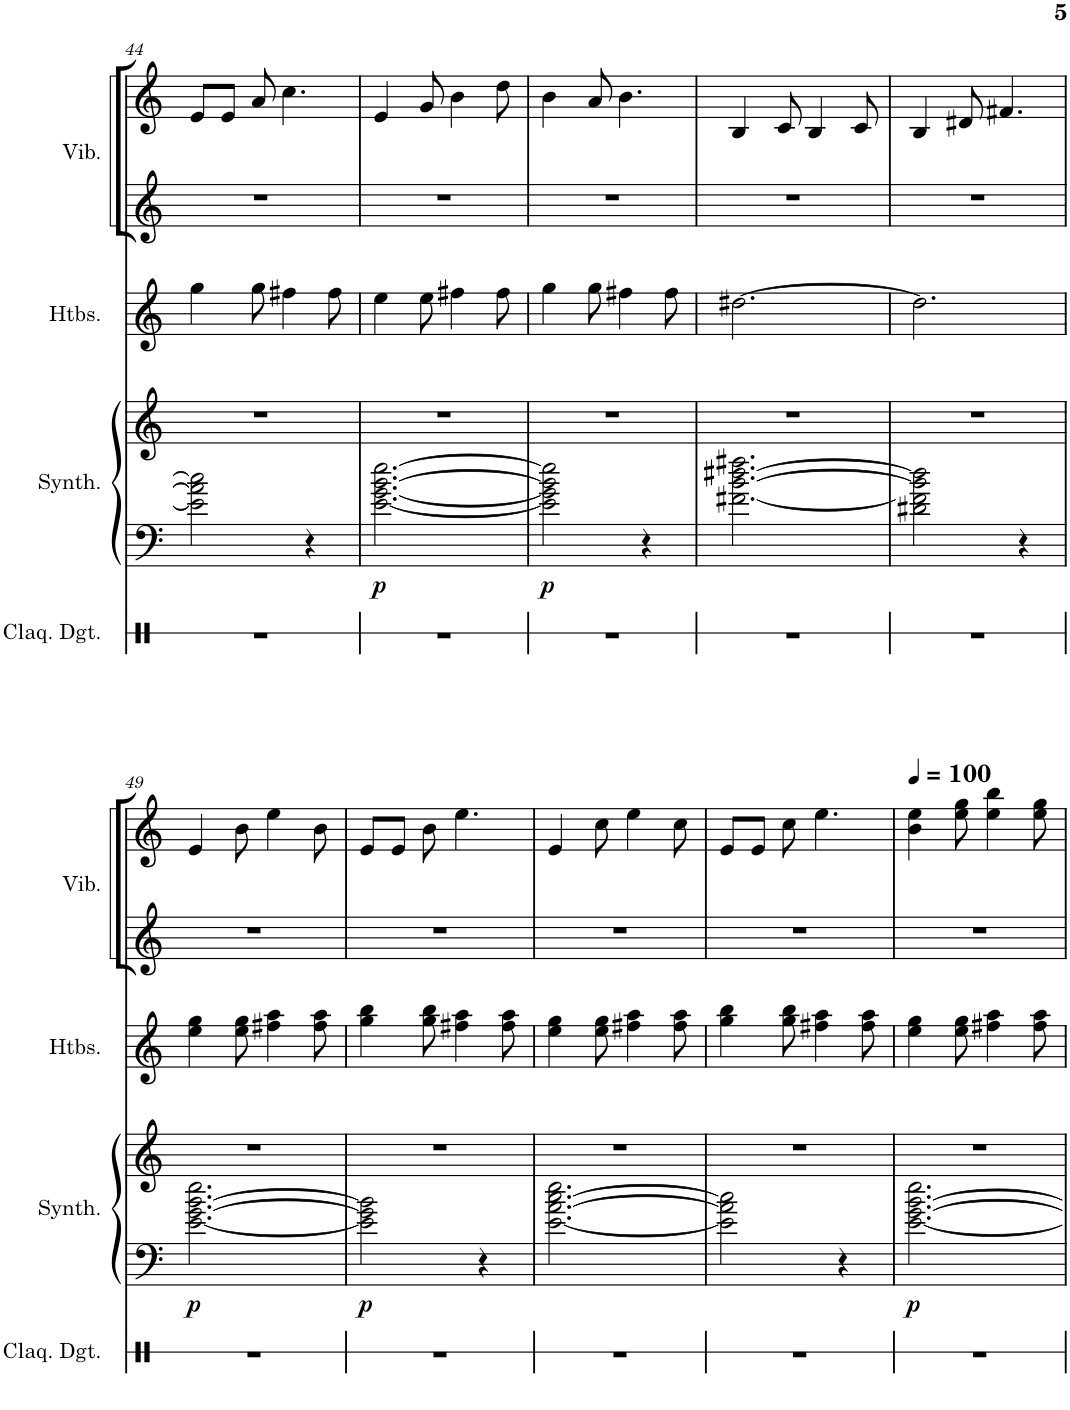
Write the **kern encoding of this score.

**kern	**kern	**kern	**dynam	**kern	**kern	**kern
*part4	*part3	*part3	*part3	*part2	*part1	*part1
*staff6	*staff5	*staff4	*staff4/5	*staff3	*staff2	*staff1
*I"Claquement de doigts	*I"Synthétiseur chaud	*	*	*I"Hautbois	*I"Vibraphone	*
*I'Claq. Dgt.	*I'Synth.	*	*	*I'Htbs.	*I'Vib.	*
!!LO:PB:g=z
*clefX	*clefF4	*clefG2	*	*clefG2	*clefG2	*clefG2
*k[]	*k[]	*k[]	*	*k[]	*k[]	*k[]
*M3/4	*M3/4	*M3/4	*	*M3/4	*M3/4	*M3/4
=44	=44	=44	=44	=44	=44	=44
2.r	2e\] 2a\] 2cc\]	2.r	.	4gg\	2.r	8e/L
.	.	.	.	.	.	8e/J
.	.	.	.	8gg\	.	8a/
.	.	.	.	4ff#X\	.	4.cc\
.	4r	.	.	.	.	.
.	.	.	.	8ff#\	.	.
=45	=45	=45	=45	=45	=45	=45
!	!	!	!LO:DY:b=2	!	!	!
2.r	[2.e\ [2.g\ [2.b\ [2.ee\	2.r	p	4ee\	2.r	4e/
.	.	.	.	8ee\	.	8g/
.	.	.	.	4ff#X\	.	4b\
.	.	.	.	8ff#\	.	8dd\
=46	=46	=46	=46	=46	=46	=46
!	!	!	!LO:DY:b=2	!	!	!
2.r	2e\] 2g\] 2b\] 2ee\]	2.r	p	4gg\	2.r	4b\
.	.	.	.	8gg\	.	8a/
.	.	.	.	4ff#X\	.	4.b\
.	4r	.	.	.	.	.
.	.	.	.	8ff#\	.	.
=47	=47	=47	=47	=47	=47	=47
2.r	[2.f#X\ [2.b\ [2.dd#X\ 2.ff#X\	2.r	.	[2.dd#X\	2.r	4B/
.	.	.	.	.	.	8c/
.	.	.	.	.	.	4B/
.	.	.	.	.	.	8c/
=48	=48	=48	=48	=48	=48	=48
2.r	2d#X\ 2f#\] 2b\] 2dd#\]	2.r	.	2.dd#\]	2.r	4B/
.	.	.	.	.	.	8d#X/
.	.	.	.	.	.	4.f#X/
.	4r	.	.	.	.	.
!!LO:LB:g=z
=49	=49	=49	=49	=49	=49	=49
!	!	!	!LO:DY:b=2	!	!	!
2.r	[2.e\ [2.g\ [2.b\ 2.ee\	2.r	p	4ee\ 4gg\	2.r	4e/
.	.	.	.	8ee\ 8gg\	.	8b\
.	.	.	.	4ff#X\ 4aa\	.	4ee\
.	.	.	.	8ff#\ 8aa\	.	8b\
=50	=50	=50	=50	=50	=50	=50
!	!	!	!LO:DY:b=2	!	!	!
2.r	2e\] 2g\] 2b\]	2.r	p	4gg\ 4bb\	2.r	8e/L
.	.	.	.	.	.	8e/J
.	.	.	.	8gg\ 8bb\	.	8b\
.	.	.	.	4ff#X\ 4aa\	.	4.ee\
.	4r	.	.	.	.	.
.	.	.	.	8ff#\ 8aa\	.	.
=51	=51	=51	=51	=51	=51	=51
2.r	[2.e\ [2.a\ [2.cc\ 2.ee\	2.r	.	4ee\ 4gg\	2.r	4e/
.	.	.	.	8ee\ 8gg\	.	8cc\
.	.	.	.	4ff#X\ 4aa\	.	4ee\
.	.	.	.	8ff#\ 8aa\	.	8cc\
=52	=52	=52	=52	=52	=52	=52
2.r	2e\] 2a\] 2cc\]	2.r	.	4gg\ 4bb\	2.r	8e/L
.	.	.	.	.	.	8e/J
.	.	.	.	8gg\ 8bb\	.	8cc\
.	.	.	.	4ff#X\ 4aa\	.	4.ee\
.	4r	.	.	.	.	.
.	.	.	.	8ff#\ 8aa\	.	.
=53	=53	=53	=53	=53	=53	=53
*	*	*	*	*	*	*MM100
!	!	!	!LO:DY:b=2	!	!	!
2.r	[2.e\ [2.g\ [2.b\ 2.ee\	2.r	p	4ee\ 4gg\	2.r	4b\ 4ee\
.	.	.	.	8ee\ 8gg\	.	8ee\ 8gg\
.	.	.	.	4ff#X\ 4aa\	.	4ee\ 4bb\
.	.	.	.	8ff#\ 8aa\	.	8ee\ 8gg\
=	=	=	=	=	=	=
*-	*-	*-	*-	*-	*-	*-
